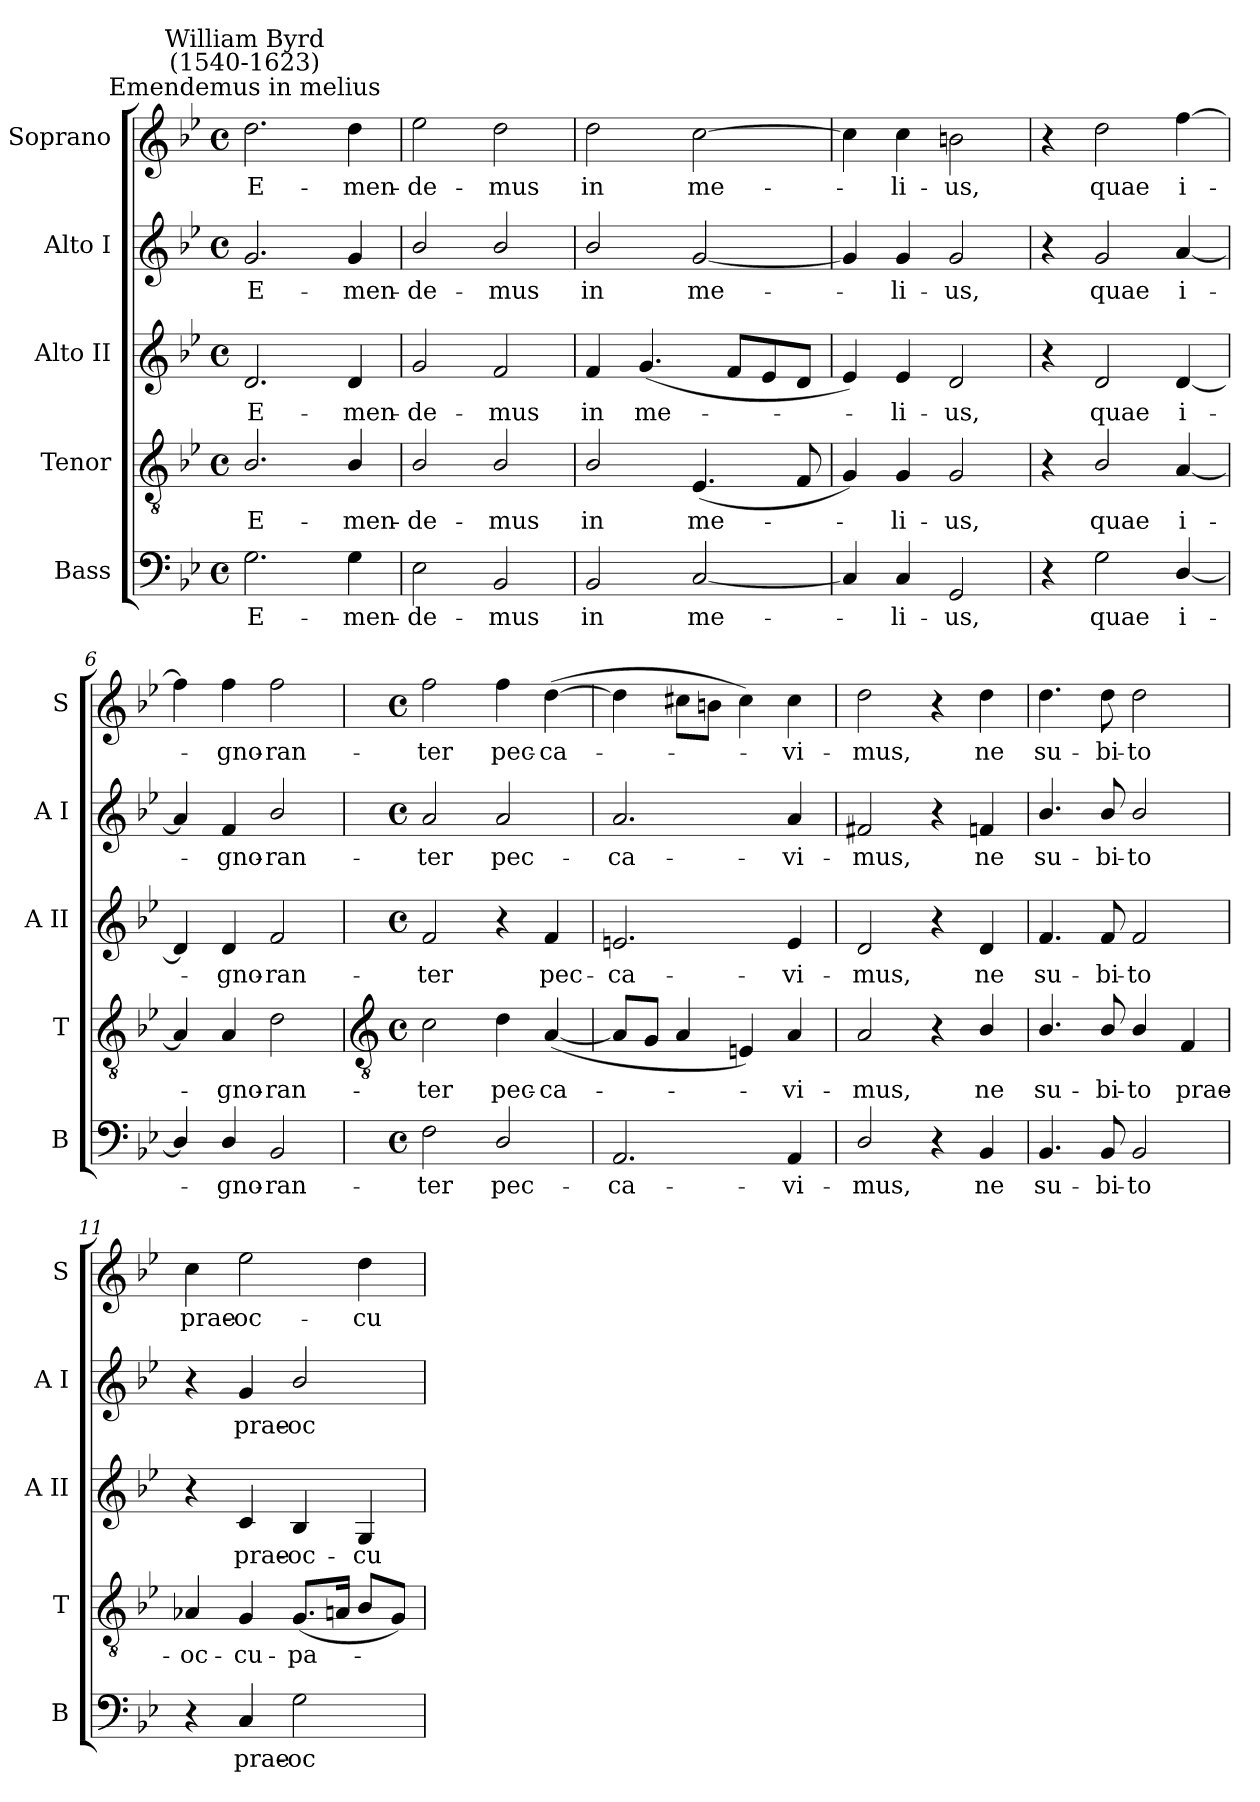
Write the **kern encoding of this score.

**kern	**text	**kern	**text	**kern	**text	**kern	**text	**kern	**text
*part5	*part5	*part4	*part4	*part3	*part3	*part2	*part2	*part1	*part1
*staff5	*staff5	*staff4	*staff4	*staff3	*staff3	*staff2	*staff2	*staff1	*staff1
*I"Bass	*	*I"Tenor	*	*I"Alto II	*	*I"Alto I	*	*I"Soprano	*
*I'B	*	*I'T	*	*I'A II	*	*I'A I	*	*I'S	*
*clefF4	*	*clefGv2	*	*clefG2	*	*clefG2	*	*clefG2	*
*k[b-e-]	*	*k[b-e-]	*	*k[b-e-]	*	*k[b-e-]	*	*k[b-e-]	*
*B-:	*	*B-:	*	*B-:	*	*B-:	*	*B-:	*
*M4/4	*	*M4/4	*	*M4/4	*	*M4/4	*	*M4/4	*
*met(c)	*	*met(c)	*	*met(c)	*	*met(c)	*	*met(c)	*
=1	=1	=1	=1	=1	=1	=1	=1	=1	=1
!	!	!	!	!	!	!	!	!LO:TX:a:cj:t=Emendemus in melius	!
!	!	!	!	!	!	!	!	!LO:TX:a:cj:t=William Byrd\n(1540-1623)	!
!	!LO:LY:b	!	!LO:LY:b	!	!LO:LY:b	!	!LO:LY:b	!	!LO:LY:b
2.G	E-	2.B-/	E-	2.d	E-	2.g	E-	2.dd	E-
!	!LO:LY:b	!	!LO:LY:b	!	!LO:LY:b	!	!LO:LY:b	!	!LO:LY:b
4G	-men-	4B-/	-men-	4d	-men-	4g	-men-	4dd	-men-
=2	=2	=2	=2	=2	=2	=2	=2	=2	=2
!	!LO:LY:b	!	!LO:LY:b	!	!LO:LY:b	!	!LO:LY:b	!	!LO:LY:b
2E-	-de-	2B-/	-de-	2g	-de-	2b-/	-de-	2ee-	-de-
!	!LO:LY:b	!	!LO:LY:b	!	!LO:LY:b	!	!LO:LY:b	!	!LO:LY:b
2BB-	-mus	2B-/	-mus	2f	-mus	2b-/	-mus	2dd	-mus
=3	=3	=3	=3	=3	=3	=3	=3	=3	=3
!	!LO:LY:b	!	!LO:LY:b	!	!LO:LY:b	!	!LO:LY:b	!	!LO:LY:b
2BB-	in	2B-/	in	4f	in	2b-/	in	2dd	in
!	!	!	!	!	!LO:LY:b	!	!	!	!
.	.	.	.	(<4.g	me-	.	.	.	.
!	!LO:LY:b	!	!LO:LY:b	!	!	!	!LO:LY:b	!	!LO:LY:b
[2C	me-	(<4.E-	me-	.	.	[2g	me-	[2cc	me-
.	.	.	.	8fL	.	.	.	.	.
.	.	.	.	8e-	.	.	.	.	.
.	.	8F	.	8dJ	.	.	.	.	.
=4	=4	=4	=4	=4	=4	=4	=4	=4	=4
4C]	.	4G)	.	4e-)	.	4g]	.	4cc]	.
!	!LO:LY:b	!	!LO:LY:b	!	!LO:LY:b	!	!LO:LY:b	!	!LO:LY:b
4C	li-	4G	li-	4e-	li-	4g	li-	4cc	li-
!	!LO:LY:b	!	!LO:LY:b	!	!LO:LY:b	!	!LO:LY:b	!	!LO:LY:b
2GG	-us,	2G	-us,	2d	-us,	2g	-us,	2bn	-us,
=5	=5	=5	=5	=5	=5	=5	=5	=5	=5
4r	.	4r	.	4r	.	4r	.	4r	.
!	!LO:LY:b	!	!LO:LY:b	!	!LO:LY:b	!	!LO:LY:b	!	!LO:LY:b
2G	quae	2B-/	quae	2d	quae	2g	quae	2dd	quae
!	!LO:LY:b	!	!LO:LY:b	!	!LO:LY:b	!	!LO:LY:b	!	!LO:LY:b
[4D/	i-	[4A	i-	[4d	i-	[4a	i-	[4ff	i-
=6	=6	=6	=6	=6	=6	=6	=6	=6	=6
4D/]	.	4A]	.	4d]	.	4a]	.	4ff]	.
!	!LO:LY:b	!	!LO:LY:b	!	!LO:LY:b	!	!LO:LY:b	!	!LO:LY:b
4D/	gno-	4A	gno-	4d	gno-	4f	gno-	4ff	gno-
!	!LO:LY:b	!	!LO:LY:b	!	!LO:LY:b	!	!LO:LY:b	!	!LO:LY:b
2BB-	-ran-	2d	-ran-	2f	-ran-	2b-/	-ran-	2ff	-ran-
!!LO:LB:g=z
=7	=7	=7	=7	=7	=7	=7	=7	=7	=7
*	*	*clefGv2	*	*	*	*	*	*	*
*M4/4	*	*M4/4	*	*M4/4	*	*M4/4	*	*M4/4	*
*met(c)	*	*met(c)	*	*met(c)	*	*met(c)	*	*met(c)	*
!	!LO:LY:b	!	!LO:LY:b	!	!LO:LY:b	!	!LO:LY:b	!	!LO:LY:b
2F	-ter	2c	-ter	2f	-ter	2a	-ter	2ff	-ter
!	!LO:LY:b	!	!LO:LY:b	!	!	!	!LO:LY:b	!	!LO:LY:b
2D/	pec-	4d	pec-	4r	.	2a	pec-	4ff	pec-
!	!	!	!LO:LY:b	!	!LO:LY:b	!	!	!	!LO:LY:b
.	.	(<[4A	-ca-	4f	pec-	.	.	(>[4dd	-ca-
=8	=8	=8	=8	=8	=8	=8	=8	=8	=8
!	!LO:LY:b	!	!	!	!LO:LY:b	!	!LO:LY:b	!	!
2.AA	-ca-	8AL]	.	2.en	-ca-	2.a	-ca-	4dd]	.
.	.	8GJ	.	.	.	.	.	.	.
.	.	4A	.	.	.	.	.	8cc#XL	.
.	.	.	.	.	.	.	.	8bnJ	.
.	.	4En)	.	.	.	.	.	4cc#)	.
!	!LO:LY:b	!	!LO:LY:b	!	!LO:LY:b	!	!LO:LY:b	!	!LO:LY:b
4AA	-vi-	4A	vi-	4e	-vi-	4a	-vi-	4cc#	vi-
=9	=9	=9	=9	=9	=9	=9	=9	=9	=9
!	!LO:LY:b	!	!LO:LY:b	!	!LO:LY:b	!	!LO:LY:b	!	!LO:LY:b
2D/	-mus,	2A	-mus,	2d	-mus,	2f#X	-mus,	2dd	-mus,
4r	.	4r	.	4r	.	4r	.	4r	.
!	!LO:LY:b	!	!LO:LY:b	!	!LO:LY:b	!	!LO:LY:b	!	!LO:LY:b
4BB-	ne	4B-/	ne	4d	ne	4fn	ne	4dd	ne
=10	=10	=10	=10	=10	=10	=10	=10	=10	=10
!	!LO:LY:b	!	!LO:LY:b	!	!LO:LY:b	!	!LO:LY:b	!	!LO:LY:b
4.BB-	su-	4.B-/	su-	4.f	su-	4.b-/	su-	4.dd	su-
!	!LO:LY:b	!	!LO:LY:b	!	!LO:LY:b	!	!LO:LY:b	!	!LO:LY:b
8BB-	-bi-	8B-/	-bi-	8f	-bi-	8b-/	-bi-	8dd	-bi-
!	!LO:LY:b	!	!LO:LY:b	!	!LO:LY:b	!	!LO:LY:b	!	!LO:LY:b
2BB-	-to	4B-/	-to	2f	-to	2b-/	-to	2dd	-to
!	!	!	!LO:LY:b	!	!	!	!	!	!
.	.	4F	prae-	.	.	.	.	.	.
=11	=11	=11	=11	=11	=11	=11	=11	=11	=11
!	!	!	!LO:LY:b	!	!	!	!	!	!LO:LY:b
4r	.	4A-X	-oc-	4r	.	4r	.	4cc	prae-
!	!LO:LY:b	!	!LO:LY:b	!	!LO:LY:b	!	!LO:LY:b	!	!LO:LY:b
4C	prae-	4G	-cu-	4c	prae-	4g	prae-	2ee-	-oc-
!	!LO:LY:b	!	!LO:LY:b	!	!LO:LY:b	!	!LO:LY:b	!	!
2G	-oc-	(<8.GL	-pa-	4B-/	-oc-	2b-/	-oc-	.	.
.	.	16AnJ	.	.	.	.	.	.	.
!	!	!	!	!	!LO:LY:b	!	!	!	!LO:LY:b
.	.	8B-L	.	4G	-cu-	.	.	4dd	-cu-
.	.	8GJ)	.	.	.	.	.	.	.
=	=	=	=	=	=	=	=	=	=
*-	*-	*-	*-	*-	*-	*-	*-	*-	*-
